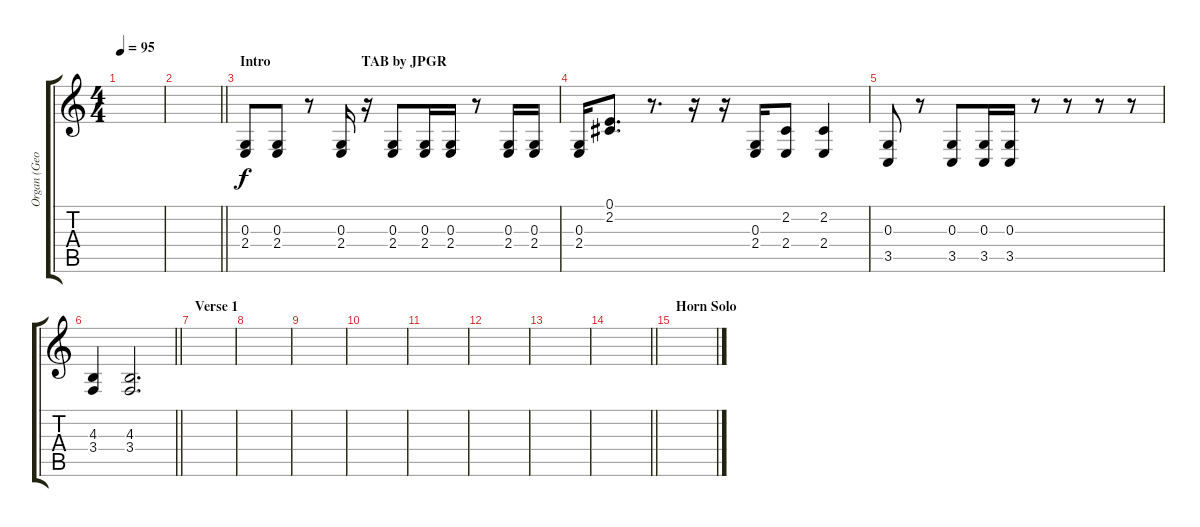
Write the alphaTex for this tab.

\track ("Organ (George Martin)" "Organ (Geo") {instrument drawbarorgan}
\staff {score tabs}
\tuning (E4 B3 G3 D3 A2 E2) {hide}
\ts (4 4)
\tempo 95
\clef g2
\ks c
|
\barLineRight lightlight
|
\section ("" "Intro                          TAB by JPGR")
(0.3 2.4).8 (0.3 2.4).8 r.8 (0.3 2.4).16 r.16 (0.3 2.4).8 (0.3 2.4).16 (0.3 2.4).16 r.8 (0.3 2.4).16 (0.3 2.4).16 |
(0.3 2.4).16 (0.1 2.2).8{d} r.8{d} r.16 r.16 (0.3 2.4).16 (2.2 2.4).8 (2.2 2.4).4 |
(0.3 3.5).8 r.8 (0.3 3.5).8 (0.3 3.5).16 (0.3 3.5).16 r.8 r.8 r.8 r.8 |
\barLineRight lightlight
(4.3 3.4).4 (4.3 3.4).2{d} |
\section ("" "Verse 1")
|
|
|
|
|
|
|
\barLineRight lightlight
|
\section ("" "Horn Solo")
